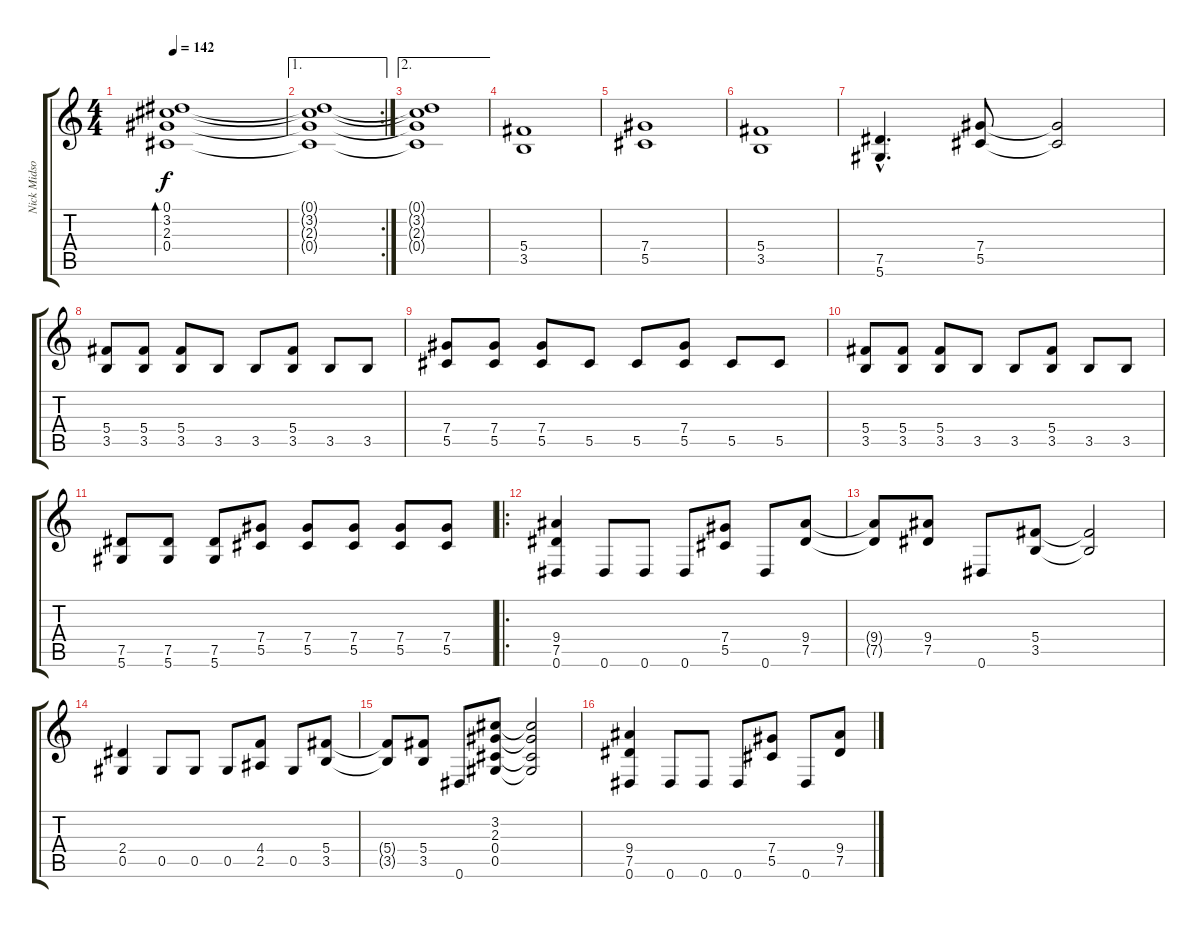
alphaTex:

\track ("Nick Midson" "Nick Midso") {instrument distortionguitar}
\staff {score tabs}
\tuning (Eb4 Bb3 Gb3 Db3 Ab2 Eb2) {hide}
\ts (4 4)
\tempo 142
\clef g2
\ks c
(0.1 3.2 2.3 0.4).1{bd 240 dy f} |
\ae 1
\rc 2
(0.1{t} 3.2{t} 2.3{t} 0.4{t}).1 |
\ae 2
(0.1{t} 3.2{t} 2.3{t} 0.4{t}).1 |
(5.4 3.5).1{volume 15 instrument distortionguitar} |
(7.4 5.5).1 |
(5.4 3.5).1 |
(7.5{hac} 5.6{hac}).4{d} (7.4 5.5).8 (7.4{t} 5.5{t}).2 |
(5.4 3.5).8 (5.4 3.5).8 (5.4 3.5).8 3.5.8 3.5.8 (5.4 3.5).8 3.5.8 3.5.8 |
(7.4 5.5).8 (7.4 5.5).8 (7.4 5.5).8 5.5.8 5.5.8 (7.4 5.5).8 5.5.8 5.5.8 |
(5.4 3.5).8 (5.4 3.5).8 (5.4 3.5).8 3.5.8 3.5.8 (5.4 3.5).8 3.5.8 3.5.8 |
(7.5 5.6).8 (7.5 5.6).8 (7.5 5.6).8 (7.4 5.5).8 (7.4 5.5).8 (7.4 5.5).8 (7.4 5.5).8 (7.4 5.5).8 |
\ro
(9.4 7.5 0.6).4 0.6.8 0.6.8 0.6.8 (7.4 5.5).8 0.6.8 (9.4 7.5).8 |
(9.4{t} 7.5{t}).8 (9.4 7.5).8 0.6.8 (5.4 3.5).8 (5.4{t} 3.5{t}).2 |
(2.4 0.5).4 0.5.8 0.5.8 0.5.8 (4.4 2.5).8 0.5.8 (5.4 3.5).8 |
(5.4{t} 3.5{t}).8 (5.4 3.5).8 0.6.8 (3.2 2.3 0.4 0.5).8 (3.2{t} 2.3{t} 0.4{t} 0.5{t}).2 |
(9.4 7.5 0.6).4 0.6.8 0.6.8 0.6.8 (7.4 5.5).8 0.6.8 (9.4 7.5).8
